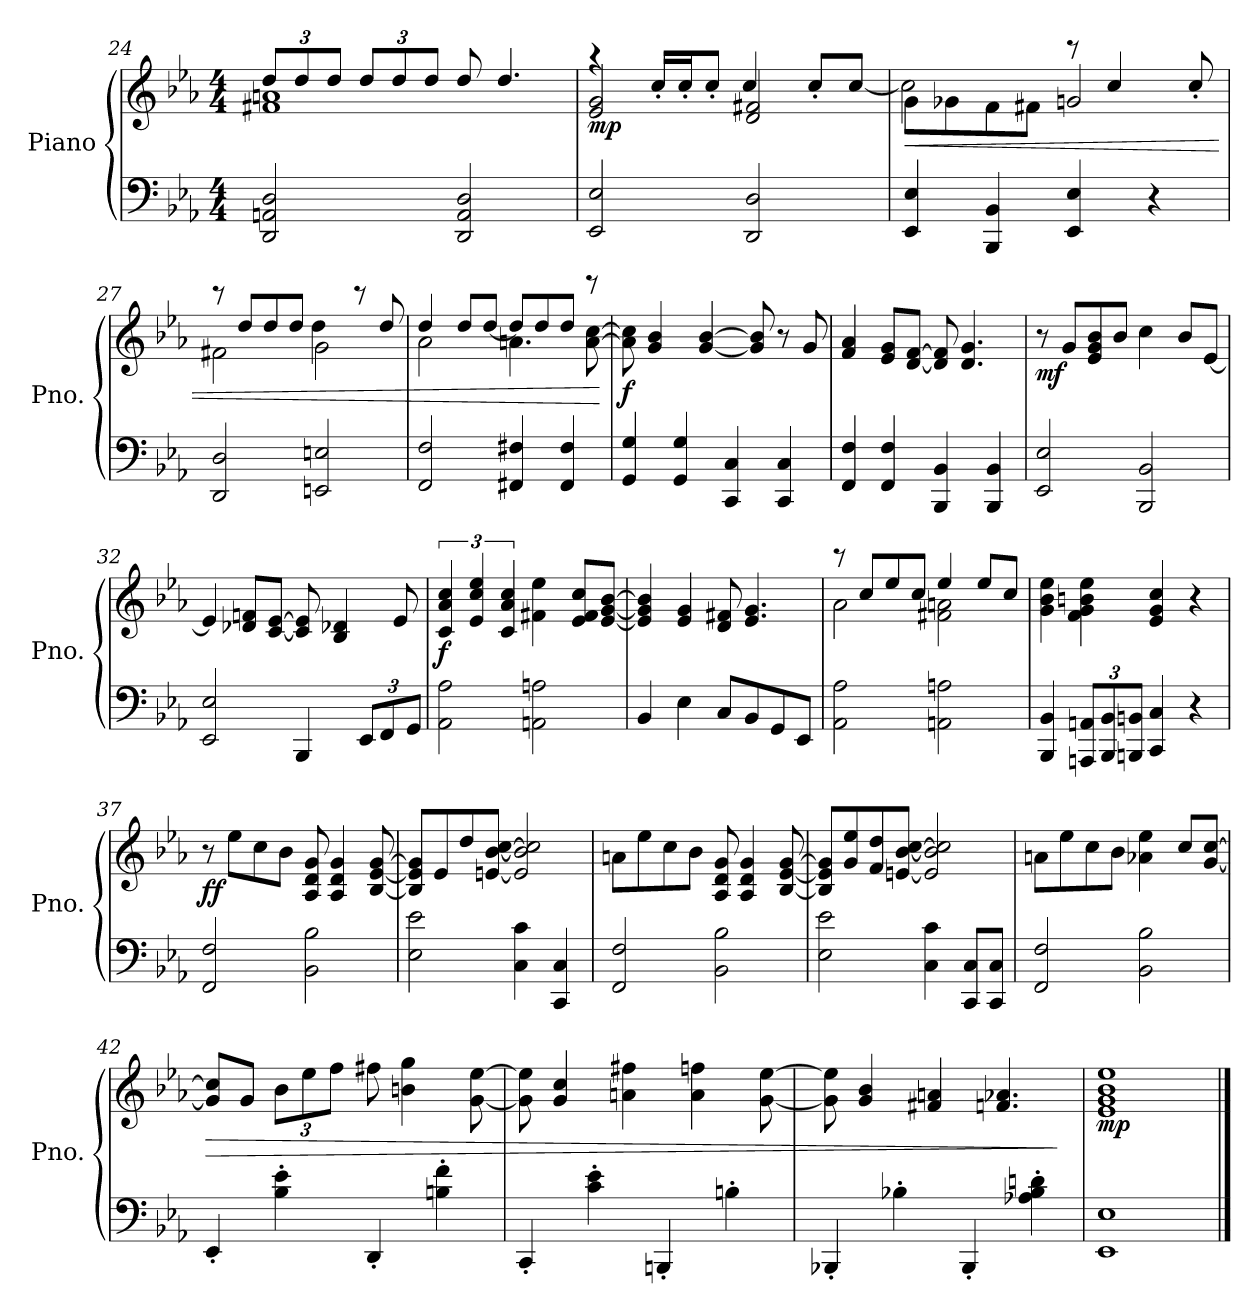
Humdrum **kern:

**kern	**kern	**dynam
*part1	*part1	*part1
*staff2	*staff1	*staff1/2
*I"Piano	*	*
*I'Pno.	*	*
!!LO:PB:g=z
*clefF4	*clefG2	*
*k[b-e-a-]	*k[b-e-a-]	*
*M4/4	*M4/4	*
=24	=24	=24
*	*^	*
*	*	*Xbrackettup	*
2DD/ 2AAn/ 2D/	1f#X 1an	12dd/L	.
.	.	12dd/	.
.	.	12dd/J	.
.	.	12dd/L	.
.	.	12dd/	.
.	.	12dd/J	.
2DD/ 2AA/ 2D/	.	8dd/	.
.	.	4.dd/	.
=25	=25	=25	=25
!	!	!	!LO:DY:b
2EE-/ 2E-/	2e-/ 2g/	4raa	mp
.	.	16cc'/LL	.
.	.	16cc'/J	.
.	.	8cc'/J	.
2DD/ 2D/	2d/ 2f#X/	4cc/	.
.	.	8cc'/L	.
.	.	[8cc/J	.
=26	=26	=26	=26
!	!	!	!LO:HP:b
4EE-/ 4E-/	8g\L	2cc\]	<
.	8g-X\	.	.
4BBB-/ 4BB-/	8f\	.	.
.	8f#X\J	.	.
4EE-/ 4E-/	2gn/	8rccc	.
.	.	4cc/	.
4r	.	.	.
.	.	8cc'/	.
=27	=27	=27	=27
2DD/ 2D/	2f#X\	8rccc	.
.	.	8dd/L	.
.	.	8dd/	.
.	.	8dd/J	.
2EEn/ 2En/	2g\	4dd\	.
.	.	8rccc	.
.	.	8dd/	.
!!LO:LB:g=z	!!
=28	=28	=28	=28
2FF/ 2F/	2a-\	4dd/	.
.	.	8dd/L	.
.	.	[8dd/J	.
4FF#X/ 4F#X/	4.an\	8dd/L]	.
.	.	8dd/	.
4FF#/ 4F#/	.	8dd/J	.
.	[8a\ [8cc\	8reee	.
*	*v	*v	*
.	.	[
=29	=29	=29
!	!	!LO:DY:b
4GG/ 4G/	8a\] 8cc\]	f
.	4g/ 4b-/	.
4GG/ 4G/	.	.
.	[4g/ [4b-/	.
4CC/ 4C/	.	.
.	8g/] 8b-/]	.
4CC/ 4C/	8r	.
.	8g/	.
=30	=30	=30
4FF/ 4F/	4f/ 4a-/	.
4FF/ 4F/	8e-/ 8g/L	.
.	[8d/ [8f/J	.
4BBB-/ 4BB-/	8d/] 8f/]	.
.	4.d/ 4.g/	.
4BBB-/ 4BB-/	.	.
=31	=31	=31
!	!	!LO:DY:b
2EE-/ 2E-/	8r	mf
.	8g/L	.
.	8e-/ 8g/ 8b-/	.
.	8b-/J	.
2BBB-/ 2BB-/	4cc\	.
.	8b-/L	.
.	[8e-/J	.
=32	=32	=32
2EE-/ 2E-/	4e-/]	.
.	8d-X/ 8fn/L	.
.	[8c/ [8e-/J	.
4BBB-/	8c/] 8e-/]	.
.	4B-/ 4d-X/	.
*Xbrackettup	*	*
12EE-/L	.	.
12FF/	.	.
.	8e-/	.
12GG/J	.	.
!!LO:LB:g=z
=33	=33	=33
*	*brackettup	*
!	!	!LO:DY:b
2AA-\ 2A-\	6c/ 6a-/ 6cc/	f
.	6e-/ 6cc/ 6ee-/	.
.	6c/ 6a-/ 6cc/	.
2AAn\ 2An\	4f#X\ 4ee-\	.
.	8e-/ 8f#/ 8cc/L	.
.	[8e-/ [8g/ [8b-/J	.
=34	=34	=34
4BB-/	4e-/] 4g/] 4b-/]	.
4E-\	4e-/ 4g/	.
8C/L	8d/ 8f#X/	.
8BB-/	4.e-/ 4.g/	.
8GG/	.	.
8EE-/J	.	.
=35	=35	=35
*	*^	*
2AA-\ 2A-\	2a-\	8rccc	.
.	.	8cc/L	.
.	.	8ee-/	.
.	.	8cc/J	.
2AAn\ 2An\	2f#X\ 2an\	4ee-/	.
.	.	8ee-/L	.
.	.	8cc/J	.
*	*v	*v	*
=36	=36	=36
*	*MM110	*
4BBB-/ 4BB-/	4g\ 4b-\ 4ee-\	.
12AAAn/ 12AAn/L	4f\ 4g\ 4bn\ 4ee-\	.
12BBB-/ 12BB-/	.	.
12BBBn/ 12BBn/J	.	.
4CC/ 4C/	4e-/ 4g/ 4cc/	.
4r	4r	.
=37	=37	=37
*	*MM155	*
!	!	!LO:DY:b
2FF/ 2F/	8r	ff
.	8ee-\L	.
.	8cc\	.
.	8b-\J	.
2BB-\ 2B-\	8A-/ 8d/ 8g/	.
.	4A-/ 4d/ 4g/	.
.	[8B-/ [8e-/ [8g/	.
!!LO:LB:g=z
=38	=38	=38
2E-\ 2e-\	8B-/] 8e-/] 8g/]L	.
.	8e-/	.
.	8dd/	.
.	[8en/ [8b-/ [8cc/J	.
4C\ 4c\	2e/] 2b-/] 2cc/]	.
4CC/ 4C/	.	.
=39	=39	=39
2FF/ 2F/	8an\L	.
.	8ee-\	.
.	8cc\	.
.	8b-\J	.
2BB-\ 2B-\	8A-/ 8d/ 8g/	.
.	4A-/ 4d/ 4g/	.
.	[8B-/ [8e-/ [8g/	.
=40	=40	=40
2E-\ 2e-\	8B-/] 8e-/] 8g/]L	.
.	8g/ 8ee-/	.
.	8f/ 8dd/	.
.	[8en/ [8b-/ [8cc/J	.
4C\ 4c\	2e/] 2b-/] 2cc/]	.
8CC/ 8C/L	.	.
8CC/ 8C/J	.	.
=41	=41	=41
2FF/ 2F/	8an\L	.
.	8ee-\	.
.	8cc\	.
.	8b-\J	.
2BB-\ 2B-\	4a-X\ 4ee-\	.
.	8cc/L	.
.	[8g/ [8cc/J	.
=42	=42	=42
!	!	!LO:HP:b
4EE-'/	8g/] 8cc/]L	>
.	8g/J	.
*	*Xbrackettup	*
4B-\' 4e-\'	12b-\L	.
.	12ee-\	.
.	12ff\J	.
4DD'/	8ff#X\	.
.	4bn\ 4gg\	.
4Bn\' 4f\'	.	.
.	[8g\ [8ee-\	.
!!LO:LB:g=z
=43	=43	=43
4CC'/	8g\] 8ee-\]	.
.	4g/ 4cc/	.
4c\' 4e-\'	.	.
.	4an\ 4ff#X\	.
4BBBn'/	.	.
.	4a\ 4ffn\	.
4Bn'\	.	.
.	[8g\ [8ee-\	.
=44	=44	=44
4BBB-X'/	8g\] 8ee-\]	.
.	4g/ 4b-/	.
4B-X'\	.	.
.	4f#X/ 4an/	.
4BBB-'/	.	.
.	4.fn/ 4.a-X/	.
4A-X\' 4B-\' 4dn\'	.	.
.	.	]
=45	=45	=45
!	!	!LO:DY:b
1EE- 1E-	1e- 1g 1b- 1ee-	mp
==	==	==
*-	*-	*-
